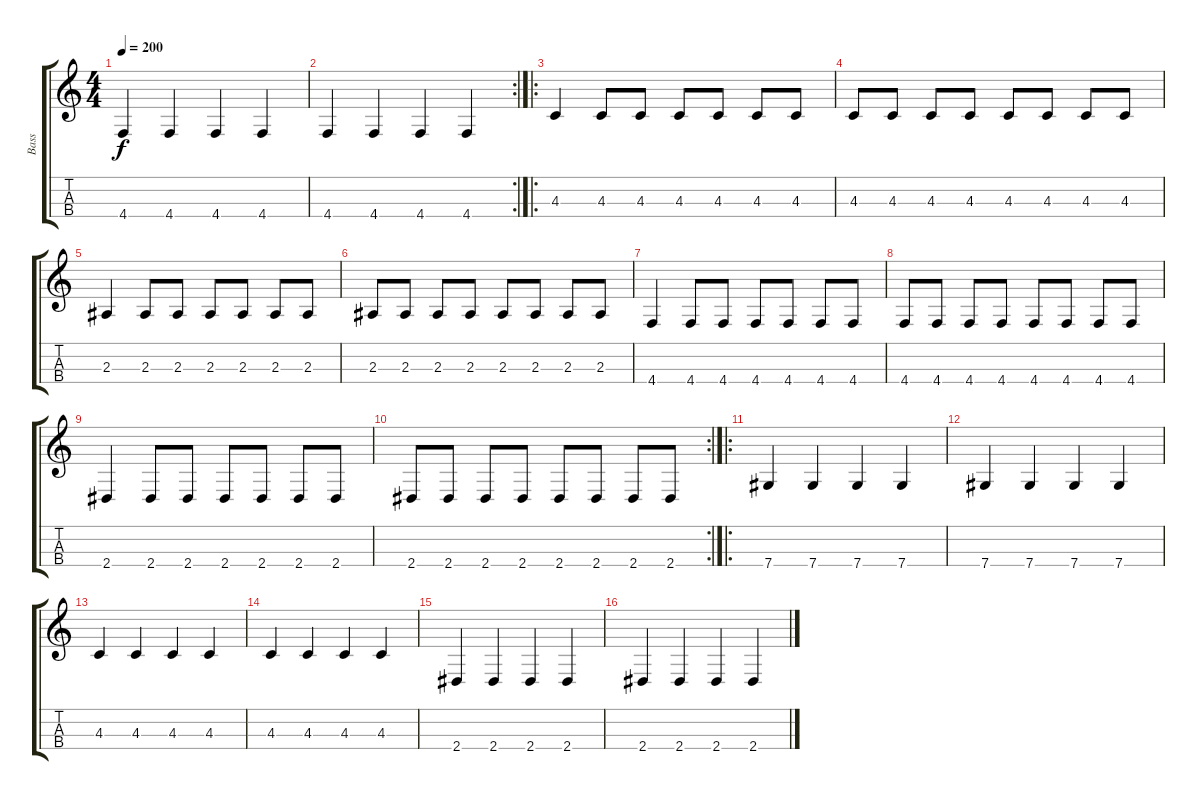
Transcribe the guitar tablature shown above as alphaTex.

\track ("Bass" "Bass") {instrument electricbasspick}
\staff {score tabs}
\tuning (Gb2 Db3 Ab2 Db2) {hide}
\ts (4 4)
\tempo 200
\clef g2
\ks c
4.4.4{dy f} 4.4.4 4.4.4 4.4.4 |
\rc 2
4.4.4 4.4.4 4.4.4 4.4.4 |
\ro
4.3.4 4.3.8 4.3.8 4.3.8 4.3.8 4.3.8 4.3.8 |
4.3.8 4.3.8 4.3.8 4.3.8 4.3.8 4.3.8 4.3.8 4.3.8 |
2.3.4 2.3.8 2.3.8 2.3.8 2.3.8 2.3.8 2.3.8 |
2.3.8 2.3.8 2.3.8 2.3.8 2.3.8 2.3.8 2.3.8 2.3.8 |
4.4.4 4.4.8 4.4.8 4.4.8 4.4.8 4.4.8 4.4.8 |
4.4.8 4.4.8 4.4.8 4.4.8 4.4.8 4.4.8 4.4.8 4.4.8 |
2.4.4 2.4.8 2.4.8 2.4.8 2.4.8 2.4.8 2.4.8 |
\rc 2
2.4.8 2.4.8 2.4.8 2.4.8 2.4.8 2.4.8 2.4.8 2.4.8 |
\ro
7.4.4 7.4.4 7.4.4 7.4.4 |
7.4.4 7.4.4 7.4.4 7.4.4 |
4.3.4 4.3.4 4.3.4 4.3.4 |
4.3.4 4.3.4 4.3.4 4.3.4 |
2.4.4 2.4.4 2.4.4 2.4.4 |
2.4.4 2.4.4 2.4.4 2.4.4
